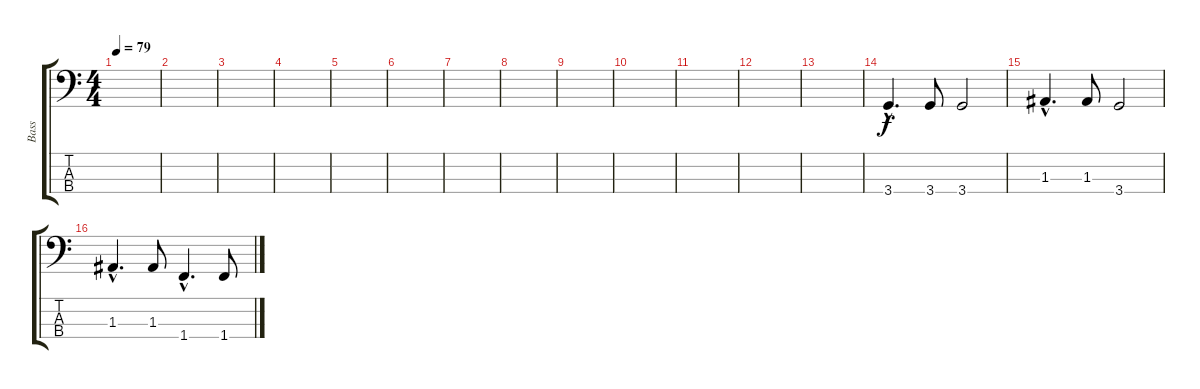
\track ("Bass" "Bass") {instrument electricbasspick}
\staff {score tabs}
\tuning (G2 D2 A1 E1) {hide}
\ts (4 4)
\tempo 79
\clef f4
\ks c
|
|
|
|
|
|
|
|
|
|
|
|
|
3.4{hac}.4{d volume 16} 3.4.8 3.4.2 |
1.3{hac}.4{d} 1.3.8 3.4.2 |
1.3{hac}.4{d} 1.3.8 1.4{hac}.4{d} 1.4.8
